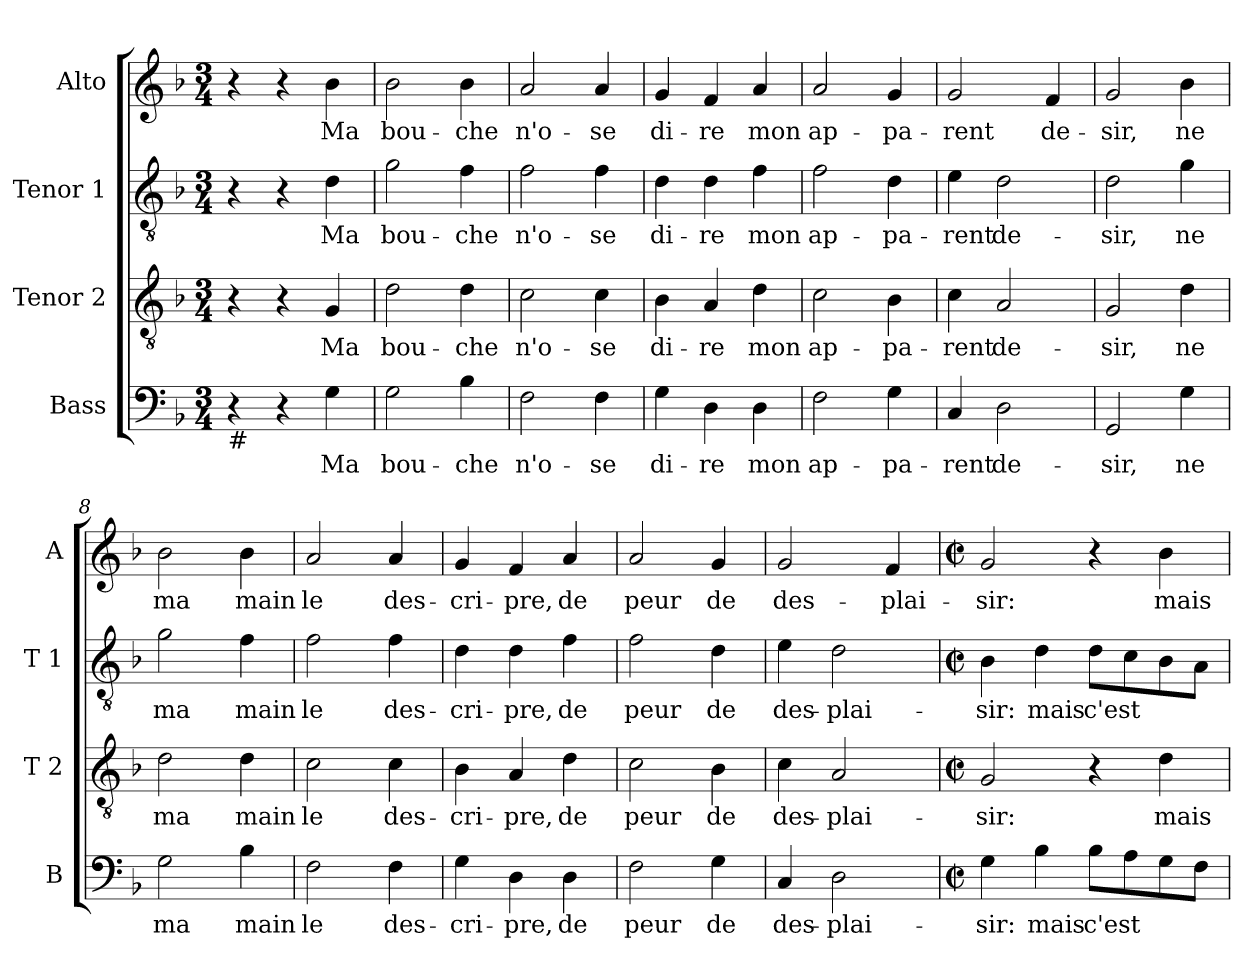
**kern	**text	**kern	**text	**kern	**text	**kern	**text
*part4	*part4	*part3	*part3	*part2	*part2	*part1	*part1
*staff4	*staff4	*staff3	*staff3	*staff2	*staff2	*staff1	*staff1
*I"Bass	*	*I"Tenor 2	*	*I"Tenor 1	*	*I"Alto	*
*I'B	*	*I'T 2	*	*I'T 1	*	*I'A	*
*clefF4	*	*clefGv2	*	*clefGv2	*	*clefG2	*
*k[b-]	*	*k[b-]	*	*k[b-]	*	*k[b-]	*
*F:	*	*F:	*	*F:	*	*F:	*
*M3/4	*	*M3/4	*	*M3/4	*	*M3/4	*
=1	=1	=1	=1	=1	=1	=1	=1
!LO:TX:b:t=#	!	!	!	!	!	!	!
4r	.	4r	.	4r	.	4r	.
4r	.	4r	.	4r	.	4r	.
!	!LO:LY:b	!	!LO:LY:b	!	!LO:LY:b	!	!LO:LY:b
4G\	Ma	4G/	Ma	4d\	Ma	4b-\	Ma
=2	=2	=2	=2	=2	=2	=2	=2
!	!LO:LY:b	!	!LO:LY:b	!	!LO:LY:b	!	!LO:LY:b
2G\	bou-	2d\	bou-	2g\	bou-	2b-\	bou-
!	!LO:LY:b	!	!LO:LY:b	!	!LO:LY:b	!	!LO:LY:b
4B-\	-che	4d\	-che	4f\	-che	4b-\	-che
=3	=3	=3	=3	=3	=3	=3	=3
!	!LO:LY:b	!	!LO:LY:b	!	!LO:LY:b	!	!LO:LY:b
2F\	n'o-	2c\	n'o-	2f\	n'o-	2a/	n'o-
!	!LO:LY:b	!	!LO:LY:b	!	!LO:LY:b	!	!LO:LY:b
4F\	-se	4c\	-se	4f\	-se	4a/	-se
=4	=4	=4	=4	=4	=4	=4	=4
!	!LO:LY:b	!	!LO:LY:b	!	!LO:LY:b	!	!LO:LY:b
4G\	di-	4B-\	di-	4d\	di-	4g/	di-
!	!LO:LY:b	!	!LO:LY:b	!	!LO:LY:b	!	!LO:LY:b
4D\	-re	4A/	-re	4d\	-re	4f/	-re
!	!LO:LY:b	!	!LO:LY:b	!	!LO:LY:b	!	!LO:LY:b
4D\	mon	4d\	mon	4f\	mon	4a/	mon
=5	=5	=5	=5	=5	=5	=5	=5
!	!LO:LY:b	!	!LO:LY:b	!	!LO:LY:b	!	!LO:LY:b
2F\	ap-	2c\	ap-	2f\	ap-	2a/	ap-
!	!LO:LY:b	!	!LO:LY:b	!	!LO:LY:b	!	!LO:LY:b
4G\	-pa-	4B-\	-pa-	4d\	-pa-	4g/	-pa-
!!LO:LB:g=z
=6	=6	=6	=6	=6	=6	=6	=6
!	!LO:LY:b	!	!LO:LY:b	!	!LO:LY:b	!	!LO:LY:b
4C/	-rent	4c\	-rent	4e\	-rent	2g/	-rent
!	!LO:LY:b	!	!LO:LY:b	!	!LO:LY:b	!	!
2D\	de-	2A/	de-	2d\	de-	.	.
!	!	!	!	!	!	!	!LO:LY:b
.	.	.	.	.	.	4f/	de-
=7	=7	=7	=7	=7	=7	=7	=7
!	!LO:LY:b	!	!LO:LY:b	!	!LO:LY:b	!	!LO:LY:b
2GG/	-sir,	2G/	-sir,	2d\	-sir,	2g/	-sir,
!	!LO:LY:b	!	!LO:LY:b	!	!LO:LY:b	!	!LO:LY:b
4G\	ne	4d\	ne	4g\	ne	4b-\	ne
=8	=8	=8	=8	=8	=8	=8	=8
!	!LO:LY:b	!	!LO:LY:b	!	!LO:LY:b	!	!LO:LY:b
2G\	ma	2d\	ma	2g\	ma	2b-\	ma
!	!LO:LY:b	!	!LO:LY:b	!	!LO:LY:b	!	!LO:LY:b
4B-\	main	4d\	main	4f\	main	4b-\	main
=9	=9	=9	=9	=9	=9	=9	=9
!	!LO:LY:b	!	!LO:LY:b	!	!LO:LY:b	!	!LO:LY:b
2F\	le	2c\	le	2f\	le	2a/	le
!	!LO:LY:b	!	!LO:LY:b	!	!LO:LY:b	!	!LO:LY:b
4F\	des-	4c\	des-	4f\	des-	4a/	des-
=10	=10	=10	=10	=10	=10	=10	=10
!	!LO:LY:b	!	!LO:LY:b	!	!LO:LY:b	!	!LO:LY:b
4G\	-cri-	4B-\	-cri-	4d\	-cri-	4g/	-cri-
!	!LO:LY:b	!	!LO:LY:b	!	!LO:LY:b	!	!LO:LY:b
4D\	-pre,	4A/	-pre,	4d\	-pre,	4f/	-pre,
!	!LO:LY:b	!	!LO:LY:b	!	!LO:LY:b	!	!LO:LY:b
4D\	de	4d\	de	4f\	de	4a/	de
=11	=11	=11	=11	=11	=11	=11	=11
!	!LO:LY:b	!	!LO:LY:b	!	!LO:LY:b	!	!LO:LY:b
2F\	peur	2c\	peur	2f\	peur	2a/	peur
!	!LO:LY:b	!	!LO:LY:b	!	!LO:LY:b	!	!LO:LY:b
4G\	de	4B-\	de	4d\	de	4g/	de
!!LO:PB:g=z
=12	=12	=12	=12	=12	=12	=12	=12
!	!LO:LY:b	!	!LO:LY:b	!	!LO:LY:b	!	!LO:LY:b
4C/	des-	4c\	des-	4e\	des-	2g/	des-
!	!LO:LY:b	!	!LO:LY:b	!	!LO:LY:b	!	!
2D\	-plai-	2A/	-plai-	2d\	-plai-	.	.
!	!	!	!	!	!	!	!LO:LY:b
.	.	.	.	.	.	4f/	-plai-
=13	=13	=13	=13	=13	=13	=13	=13
*M2/2	*	*M2/2	*	*M2/2	*	*M2/2	*
*met(c|)	*	*met(c|)	*	*met(c|)	*	*met(c|)	*
!	!LO:LY:b	!	!LO:LY:b	!	!LO:LY:b	!	!LO:LY:b
4G\	-sir:	2G/	-sir:	4B-\	-sir:	2g/	-sir:
!	!LO:LY:b	!	!	!	!LO:LY:b	!	!
4B-\	mais	.	.	4d\	mais	.	.
!	!LO:LY:b	!	!	!	!LO:LY:b	!	!
8B-\L	c'est	4r	.	8d\L	c'est	4r	.
8A\	.	.	.	8c\	.	.	.
!	!	!	!LO:LY:b	!	!	!	!LO:LY:b
8G\	.	4d\	mais	8B-\	.	4b-\	mais
8F\J	.	.	.	8A\J	.	.	.
=	=	=	=	=	=	=	=
*-	*-	*-	*-	*-	*-	*-	*-
